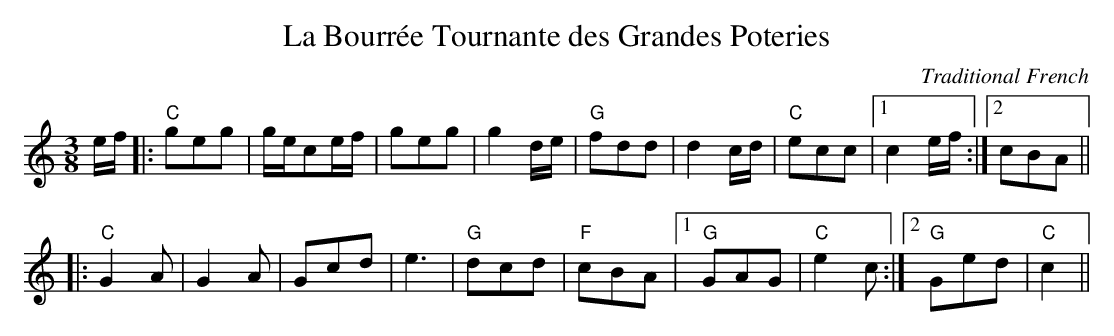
X:1
T:La Bourrée Tournante des Grandes Poteries
C:Traditional French
L:1/8
M:3/8
K:C
e/2f/2 |: "C" geg | g/2e/2ce/2f/2 |  geg | g2 d/2e/2 | "G" fdd | d2 c/2d/2 | "C" ecc |1 c2 e/2f/2 :|2 cBA ||
|: "C" G2 A | G2 A | Gcd | e3 | "G" dcd | "F" cBA |1 "G" GAG | "C" e2 c:|2 "G" Ged | "C" c2 ||
